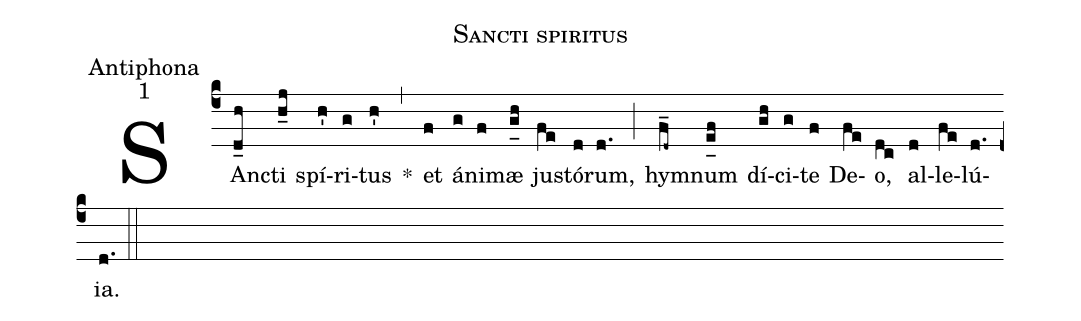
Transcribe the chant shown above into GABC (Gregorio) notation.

name:Sancti spiritus;
office-part:Antiphona;
mode:1;
%%
(c4) SAn(d_h)cti(h_j) spí(h')ri(g)tus(h') *(,) et(f) á(g)ni(f)mæ(g_[uh:l]h) ju(fe)stó(d)rum,(d.) (;) hy(f_d~)mnum(e_[uh:l]f) dí(gh)ci(g)te(f) De(fe)o,(dc) al(d)le(fe)lú(d.){ia}.(d.) (::)

%<eu>E(h) u(h) o(g) u(f) a(gh) e.</eu>(gh..) (::)
